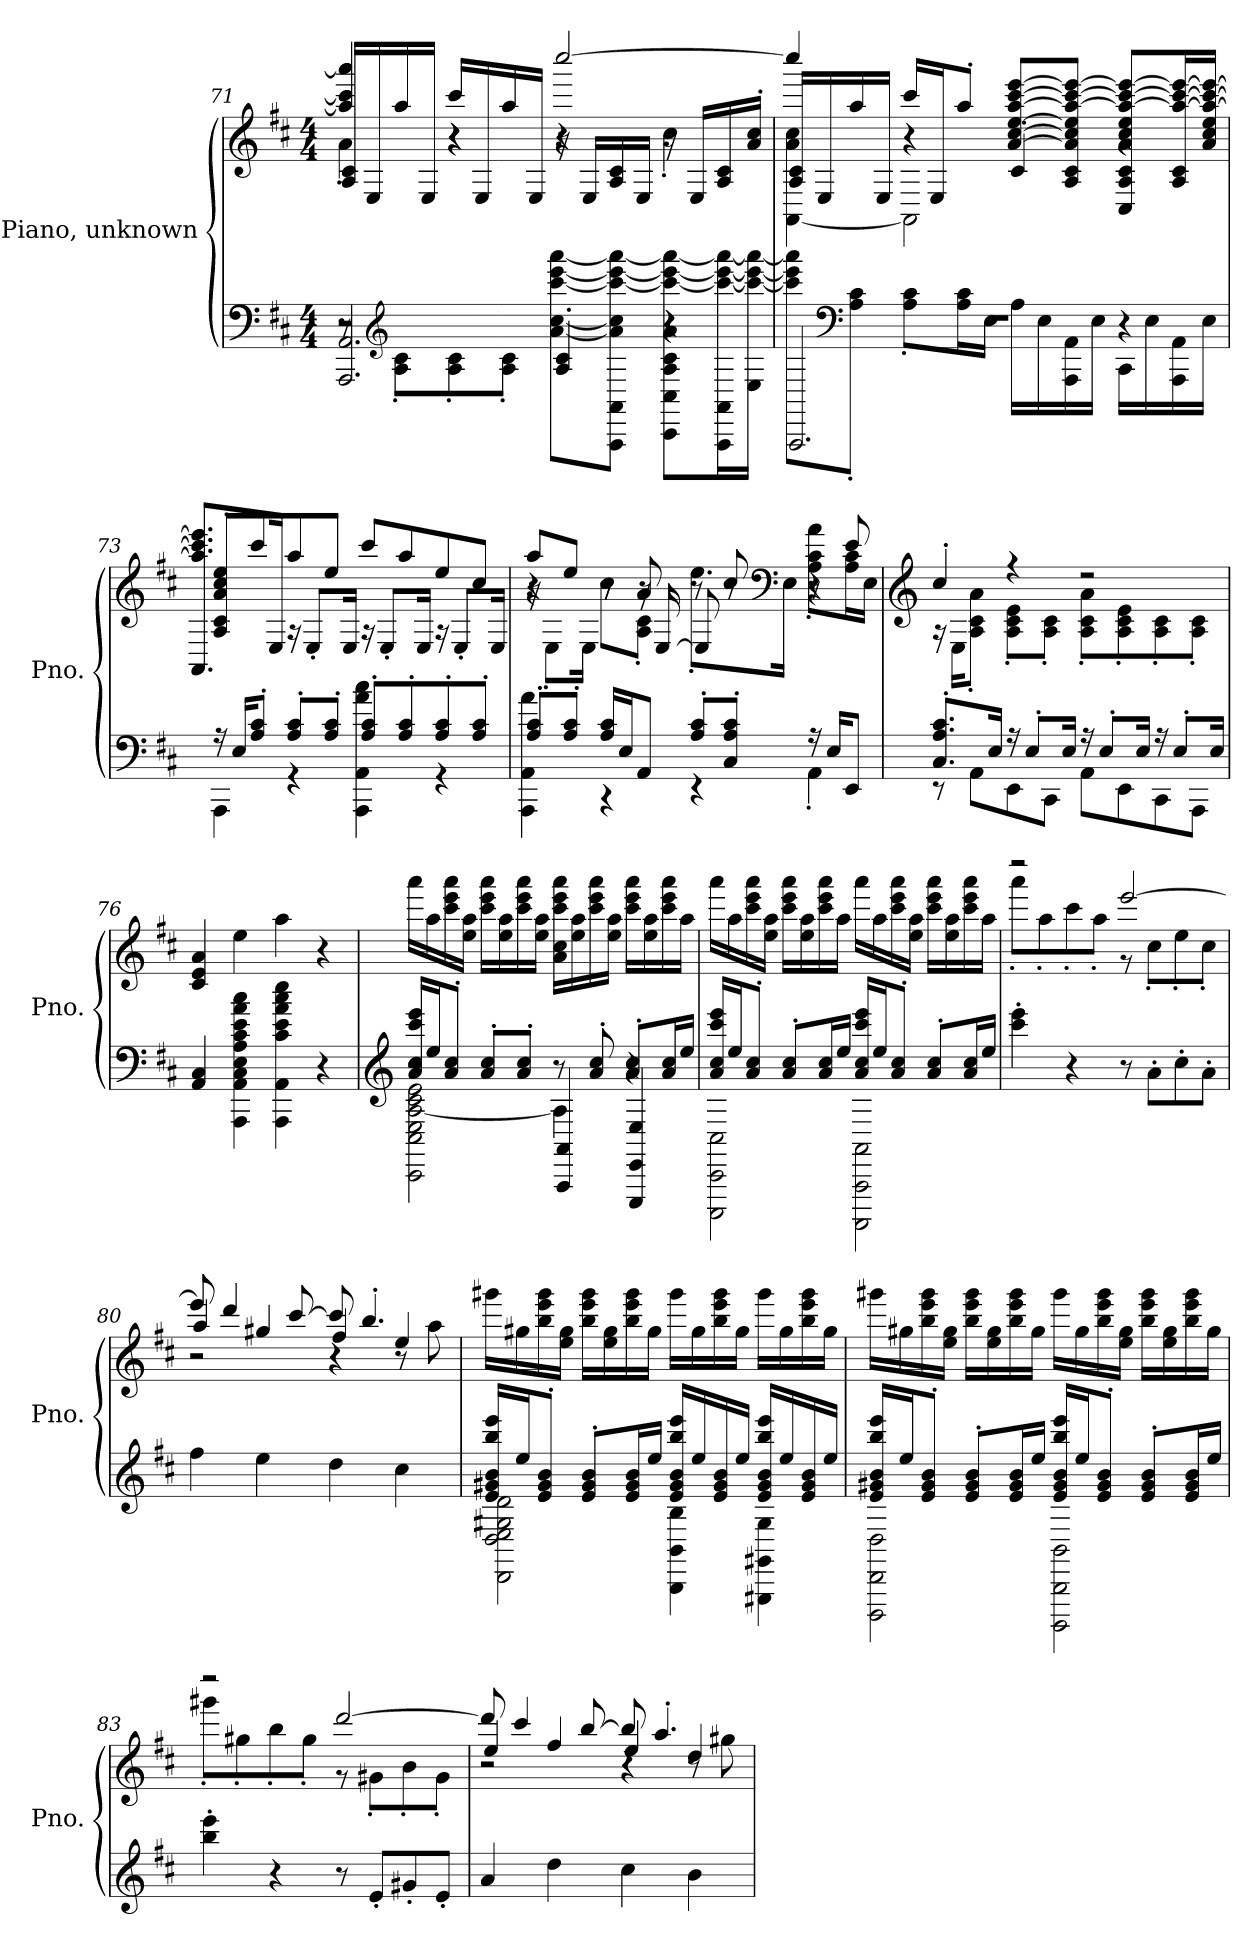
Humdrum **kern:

**kern	**kern
*part1	*part1
*staff2	*staff1
*I"Piano, unknown	*
*I'Pno.	*
!!LO:LB:g=z
*clefF4	*clefG2
*k[f#c#]	*k[f#c#]
*M4/4	*M4/4
=71	=71
*^	*^
*	*^	*	*^
2r	8r	2.AAA/ 2.AA/	4aa/] 4ccc#/] 4aaa/]	4a'\	16A/ 16c#/LL
.	.	.	.	.	16E/
*clefG2	*	*	*	*	*
.	8A\' 8c#\'L	.	.	.	16aa/
.	.	.	.	.	16E/JJ
.	8A\' 8c#\'	.	4r	4r	16ccc#/LL
.	.	.	.	.	16E/
.	8A\' 8c#\'J	.	.	.	16aa/
.	.	.	.	.	16E/JJ
4A/' 4c#/'	[8a\ [8cc#\ [8ccc#\ [8eee\ [8aaa\L	.	[2cccc#/	4r	16r
.	.	.	.	.	16E/LL
.	8AAA\ 8AA\ 8a\] 8cc#\] 8ccc#\_ 8eee\_ 8aaa\_J	.	.	.	16A/ 16c#/
.	.	.	.	.	16E/JJ
4r	8CC#\ 8C#\ 8A\ 8c#\ 8a\ 8ccc#\_ 8eee\_ 8aaa\_L	4r	.	4cc#'\	16r
.	.	.	.	.	16E/LL
.	16AAA\ 16AA\ 16ccc#\_ 16eee\_ 16aaa\_L	.	.	.	16A/ 16c#/
.	16E\ 16ccc#\_ 16eee\_ 16aaa\_JJ	.	.	.	16a/' 16cc#/'JJ
=72	=72	=72	=72	=72	=72
1r	8ccc#\] 8eee\] 8aaa\]L	2.AAA/	4cccc#/]	[4AA\ 4a\ 4cc#\	16A/ 16c#/LL
.	.	.	.	.	16E/
*clefF4	*	*	*	*	*
.	8A\' 8c#\'J	.	.	.	16aa/
.	.	.	.	.	16E/JJ
.	8A\' 8c#\'L	.	4r	2AA\]	16ccc#/LL
.	.	.	.	.	16E/J
.	16A\ 16c#\L	.	.	.	8aa'/J
.	16E\JJ	.	.	.	.
.	16A\LL	.	4c#'/	.	[8a/ [8cc#/ [8ee/ [8aa/ [8ccc#/ [8eee/L
.	16E\	.	.	.	.
.	16AAA\ 16AA\	.	.	.	8A/ 8c#/ 8a/] 8cc#/] 8ee/] 8aa/_ 8ccc#/_ 8eee/_J
.	16E\JJ	.	.	.	.
.	16CC#\LL	4r	4r	4r	8C#/ 8A/ 8c#/ 8a/ 8cc#/ 8ee/ 8aa/_ 8ccc#/_ 8eee/_L
.	16E\	.	.	.	.
.	16AAA\ 16AA\	.	.	.	16A/ 16c#/ 16aa/_ 16ccc#/_ 16eee/_L
.	16E\JJ	.	.	.	16a/ 16cc#/ 16ee/ 16aa/_ 16ccc#/_ 16eee/_JJ
*	*v	*v	*	*	*
*	*	*	*v	*v
!!LO:LB:g=z
=73	=73	=73	=73
16r	4AAA\	8A/' 8c#/' 8a/' 8cc#/' 8ee/'L	8.AA/ 8.aa/] 8.ccc#/] 8.eee/]L
16E/KL	.	.	.
8A/' 8c#/'J	.	8ccc#/	.
.	.	.	16E/Jk
8A/' 8c#/'L	4r	8aa/	16r
.	.	.	8E'/L
8A/' 8c#/'J	.	8ee/J	.
.	.	.	16E/Jk
8A/' 8c#/'L	4AAA\ 4AA\ 4a\ 4cc#\	8ccc#/L	16r
.	.	.	8E'/L
8A/' 8c#/'	.	8aa/	.
.	.	.	16E/Jk
8A/' 8c#/'	4r	8ee/	16r
.	.	.	8E'/L
8A/' 8c#/'J	.	8cc#/J	.
.	.	.	16E/Jk
=74	=74	=74	=74
*	*	*	*^
8A/' 8c#/'L	4AAA\ 4AA\ 4a\	8aa/L	16r	4r
.	.	.	8E'\L	.
8A/' 8c#/'J	.	8ee/J	.	.
.	.	.	16E\Jk	.
16A/ 16c#/LL	4r	8r	8cc#\L	8r
16E/J	.	.	.	.
8AA/J	.	8a/	8A\' 8c#\'J	16r
.	.	.	.	[16E/
8A/' 8c#/'L	4r	8r	8.ee'\L	8E/]
8C#/' 8A/' 8c#/'J	.	8cc#/	.	8r
*	*	*clefF4	*	*
.	.	.	16E\Jk	.
16r	4AA'\	8r	8A\' 8c#\' 8a\'L	4r
16E/KL	.	.	.	.
8EE/J	.	8e/	16A\ 16c#\L	.
.	.	.	16E\JJ	.
*	*	*v	*v	*v
!!LO:PB:g=z
=75	=75	=75
*	*	*clefG2
*	*	*^
8.C#/' 8.A/' 8.c#/'L	8r	4cc#'/	16r
.	.	.	16E\KL
.	8AA\L	.	8A\' 8c#\' 8a\'J
16E/Jk	.	.	.
16r	8EE\	4r	8A\' 8c#\' 8e\'L
8E'/L	.	.	.
.	8CC#\J	.	8A\' 8c#\'J
16E/Jk	.	.	.
16r	8AA\L	2r	8A\' 8c#\' 8a\'L
8E'/L	.	.	.
.	8EE\	.	8A\' 8c#\' 8e\'
16E/Jk	.	.	.
16r	8CC#\	.	8A\' 8c#\'
8E'/L	.	.	.
.	8AAA\J	.	8A\' 8c#\'J
16E/Jk	.	.	.
*v	*v	*	*
*	*v	*v
=76	=76
4AA/ 4C#/	4c#/ 4e/ 4a/
4AAA\ 4AA\ 4C#\ 4E\ 4A\ 4c#\ 4e\ 4a\ 4cc#\	4ee\
4AAA\ 4AA\ 4c#\ 4e\ 4a\ 4cc#\ 4ee\	4aa\
4r	4r
=77	=77
*clefG2	*
*^	*
*	*^	*
16a/ 16cc#/ 16ccc#/ 16eee/LL	2CC#\ 2C#\ 2E\ [2A\ 2c#\ 2e\	2r	16aaa\LL
16ee/J	.	.	16aa\
8a/' 8cc#/'J	.	.	16ccc#\ 16eee\ 16aaa\
.	.	.	16ee\ 16aa\JJ
8a/' 8cc#/'L	.	.	16ccc#\ 16eee\ 16aaa\LL
.	.	.	16ee\ 16aa\
8a/' 8cc#/'J	.	.	16ccc#\ 16eee\ 16aaa\
.	.	.	16ee\ 16aa\JJ
8r	4A\]	4AAA/ 4AA/	16a\ 16cc#\ 16ccc#\ 16eee\ 16aaa\LL
.	.	.	16ee\ 16aa\
8a/' 8cc#/'	.	.	16ccc#\ 16eee\ 16aaa\
.	.	.	16ee\ 16aa\JJ
8a/' 8cc#/'L	4r	4EEE/ 4EE/ 4E/	16ccc#\ 16eee\ 16aaa\LL
.	.	.	16ee\ 16aa\
16a/ 16cc#/L	.	.	16ccc#\ 16eee\ 16aaa\
16ee/JJ	.	.	16aa\JJ
*	*v	*v	*
!!LO:LB:g=z
=78	=78	=78
16a/ 16cc#/ 16ccc#/ 16eee/LL	2CCC#\ 2CC#\ 2C#\	16aaa\LL
16ee/J	.	16aa\
8a/' 8cc#/'J	.	16ccc#\ 16eee\ 16aaa\
.	.	16ee\ 16aa\JJ
8a/' 8cc#/'L	.	16ccc#\ 16eee\ 16aaa\LL
.	.	16ee\ 16aa\
16a/ 16cc#/L	.	16ccc#\ 16eee\ 16aaa\
16ee/JJ	.	16aa\JJ
16a/ 16cc#/ 16ccc#/ 16eee/LL	2AAAA\ 2AAA\ 2AA\	16aaa\LL
16ee/J	.	16aa\
8a/' 8cc#/'J	.	16ccc#\ 16eee\ 16aaa\
.	.	16ee\ 16aa\JJ
8a/' 8cc#/'L	.	16ccc#\ 16eee\ 16aaa\LL
.	.	16ee\ 16aa\
16a/ 16cc#/L	.	16ccc#\ 16eee\ 16aaa\
16ee/JJ	.	16aa\JJ
*v	*v	*
=79	=79
*	*^
4ccc#\' 4eee\'	2r	8aaa'\L
.	.	8aa'\
4r	.	8ccc#'\
.	.	8aa'\J
8r	[2eee/	8r
8a'\L	.	8cc#'\L
8cc#'\	.	8ee'\
8a'\J	.	8cc#'\J
!!LO:LB:g=z
=80	=80	=80
*	*	*^
4ff#\	8eee/]	2r	4aa/
.	4ddd/	.	.
4ee\	.	.	4gg#X/
.	[8ccc#/	.	.
4dd\	8ccc#/]	4r	4ff#/
.	4.bb'/	.	.
4cc#\	.	8r	4ee/
.	.	8aa\	.
*	*v	*v	*v
=81	=81
*^	*
16e/ 16g#X/ 16b/ 16bb/ 16eee/LL	2DD\ 2D\ 2E\ 2G#X\ 2d\	16ggg#X\LL
16ee/J	.	16gg#X\
8e/' 8g#/' 8b/'J	.	16bb\ 16eee\ 16ggg#\
.	.	16ee\ 16gg#\JJ
8e/' 8g#/' 8b/'L	.	16bb\ 16eee\ 16ggg#\LL
.	.	16ee\ 16gg#\
16e/ 16g#/ 16b/L	.	16bb\ 16eee\ 16ggg#\
16ee/JJ	.	16gg#\JJ
16e/ 16g#/ 16b/ 16bb/ 16eee/LL	4BBB\ 4BB\ 4B\	16ggg#\LL
16ee/	.	16gg#\
16e/ 16g#/ 16b/	.	16bb\ 16eee\ 16ggg#\
16ee/JJ	.	16gg#\JJ
16e/ 16g#/ 16b/ 16bb/ 16eee/LL	4GGG#X\ 4GG#X\ 4G#\	16ggg#\LL
16ee/	.	16gg#\
16e/ 16g#/ 16b/	.	16bb\ 16eee\ 16ggg#\
16ee/JJ	.	16gg#\JJ
!!LO:LB:g=z
=82	=82	=82
16e/ 16g#X/ 16b/ 16bb/ 16eee/LL	2DDD\ 2DD\ 2D\	16ggg#X\LL
16ee/J	.	16gg#X\
8e/' 8g#/' 8b/'J	.	16bb\ 16eee\ 16ggg#\
.	.	16ee\ 16gg#\JJ
8e/' 8g#/' 8b/'L	.	16bb\ 16eee\ 16ggg#\LL
.	.	16ee\ 16gg#\
16e/ 16g#/ 16b/L	.	16bb\ 16eee\ 16ggg#\
16ee/JJ	.	16gg#\JJ
16e/ 16g#/ 16b/ 16bb/ 16eee/LL	2BBBB\ 2BBB\ 2BB\	16ggg#\LL
16ee/J	.	16gg#\
8e/' 8g#/' 8b/'J	.	16bb\ 16eee\ 16ggg#\
.	.	16ee\ 16gg#\JJ
8e/' 8g#/' 8b/'L	.	16bb\ 16eee\ 16ggg#\LL
.	.	16ee\ 16gg#\
16e/ 16g#/ 16b/L	.	16bb\ 16eee\ 16ggg#\
16ee/JJ	.	16gg#\JJ
*v	*v	*
=83	=83
*	*^
4bb\' 4eee\'	2r	8ggg#X'\L
.	.	8gg#X'\
4r	.	8bb'\
.	.	8gg#'\J
8r	[2ddd/	8r
8e'/L	.	8g#X'\L
8g#X'/	.	8b'\
8e'/J	.	8g#'\J
=84	=84	=84
*	*	*^
4a/	8ddd/]	2r	4ee/
.	4ccc#/	.	.
4dd\	.	.	4ff#/
.	[8bb/	.	.
4cc#\	8bb/]	4r	4ee/
.	4.aa'/	.	.
4b\	.	8r	4dd/
.	.	8gg#X\	.
*	*v	*v	*v
=	=
*-	*-
